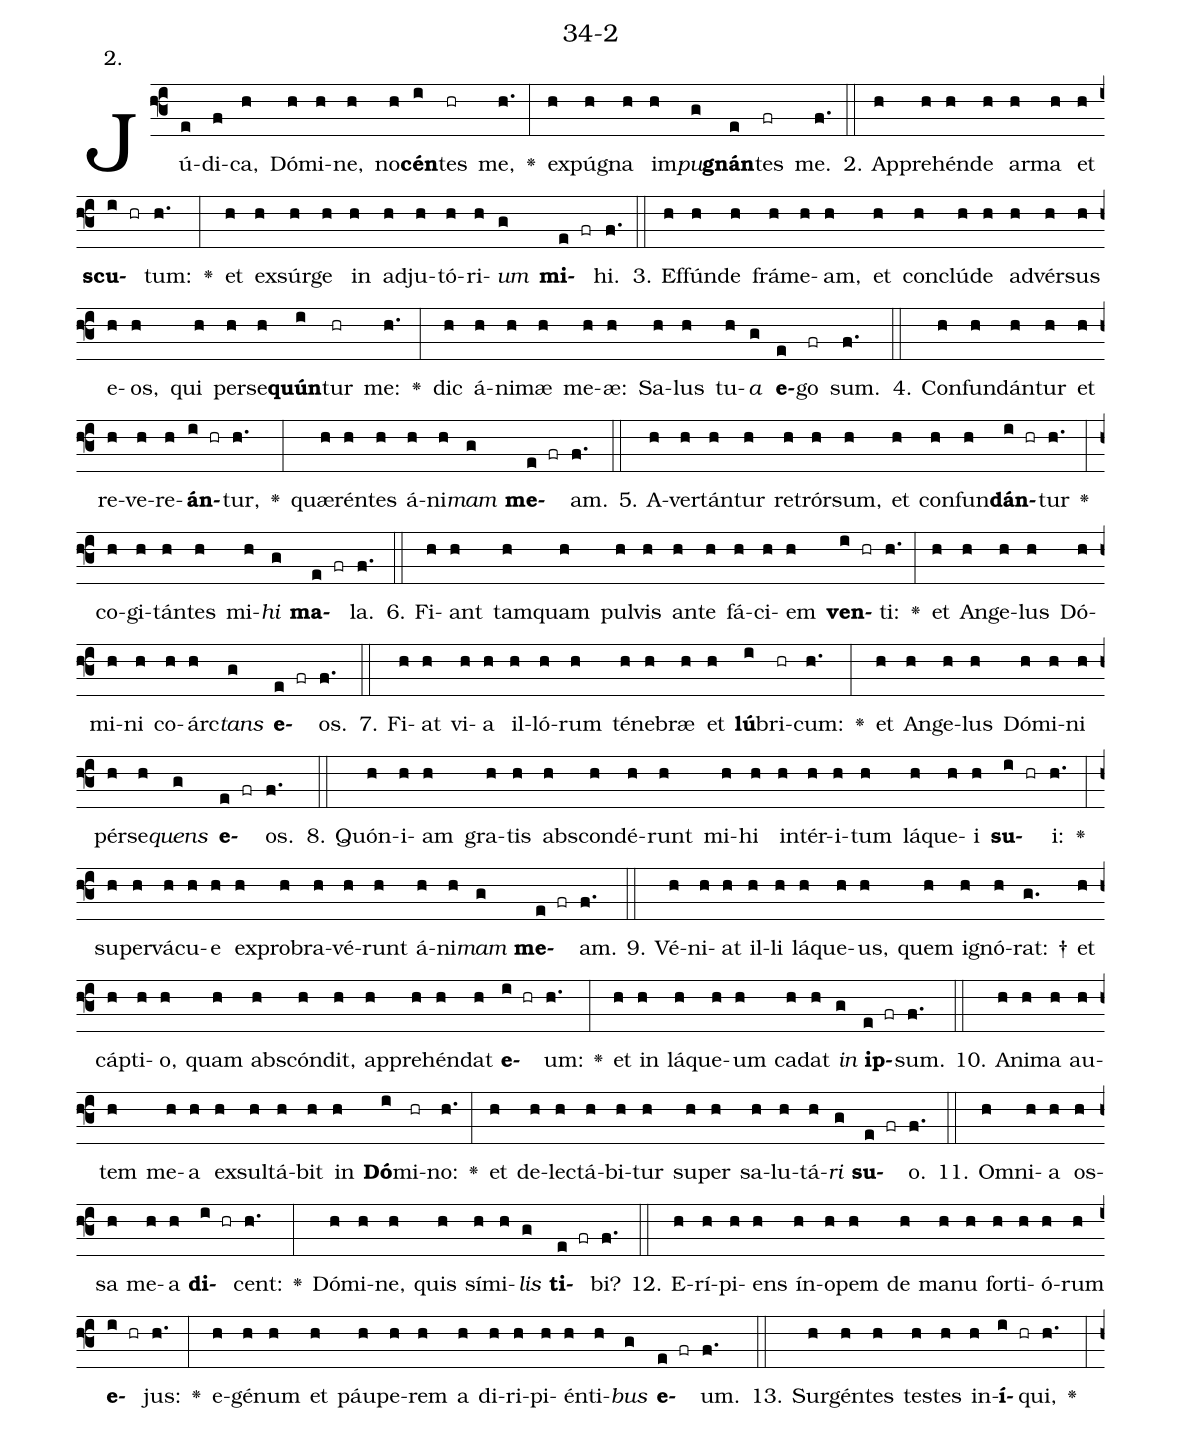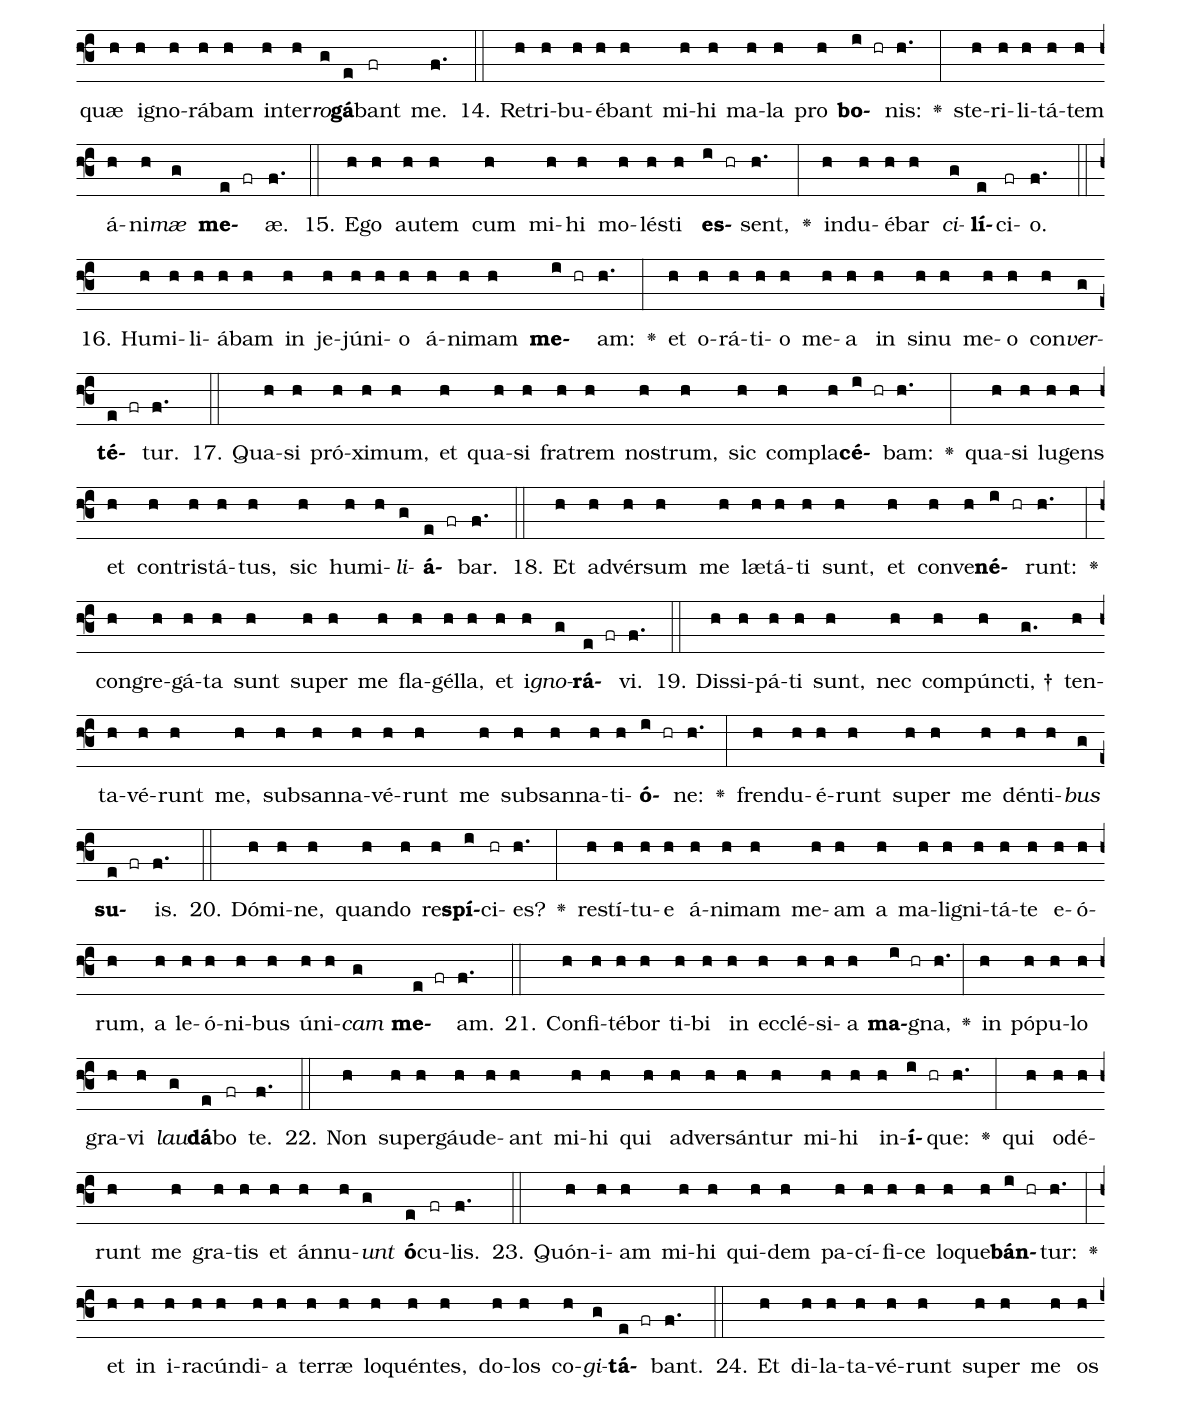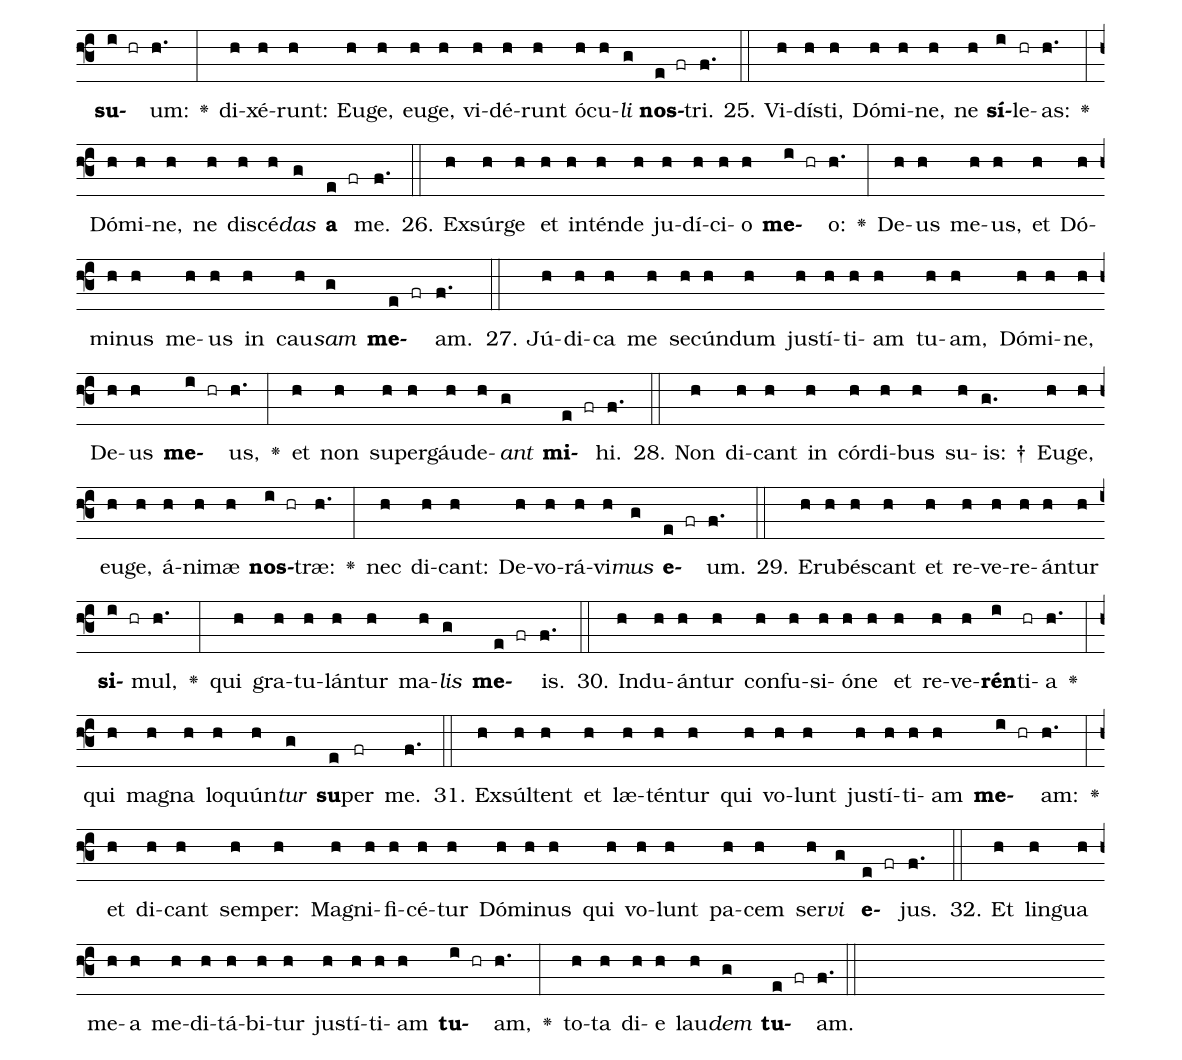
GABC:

name: 34-2;
annotation: 2.;
%%
(f3)Jú(e)di(f)ca,(h) Dó(h)mi(h)ne,(h) no(h)<b>cén</b>(i)tes(hr) me,(h.) <v>\greheightstar</v>(:) ex(h)pú(h)gna(h) im(h)<i>pu</i>(g)<b>gnán</b>(e)tes(fr) me.(f.) (::)
2. Ap(h)pre(h)hén(h)de(h) ar(h)ma(h) et(h) <b>scu</b>(i hr)tum:(h.) <v>\greheightstar</v>(:) et(h) ex(h)súr(h)ge(h) in(h) ad(h)ju(h)tó(h)ri(h)<i>um</i>(g) <b>mi</b>(e fr)hi.(f.) (::)
3. Ef(h)fún(h)de(h) frá(h)me(h)am,(h) et(h) con(h)clú(h)de(h) ad(h)vér(h)sus(h) e(h)os,(h) qui(h) per(h)se(h)<b>quún</b>(i)tur(hr) me:(h.) <v>\greheightstar</v>(:) dic(h) á(h)ni(h)mæ(h) me(h)æ:(h) Sa(h)lus(h) tu(h)<i>a</i>(g) <b>e</b>(e)go(fr) sum.(f.) (::)
4. Con(h)fun(h)dán(h)tur(h) et(h) re(h)ve(h)re(h)<b>án</b>(i hr)tur,(h.) <v>\greheightstar</v>(:) quæ(h)rén(h)tes(h) á(h)ni(h)<i>mam</i>(g) <b>me</b>(e fr)am.(f.) (::)
5. A(h)ver(h)tán(h)tur(h) re(h)trór(h)sum,(h) et(h) con(h)fun(h)<b>dán</b>(i hr)tur(h.) <v>\greheightstar</v>(:) co(h)gi(h)tán(h)tes(h) mi(h)<i>hi</i>(g) <b>ma</b>(e fr)la.(f.) (::)
6. Fi(h)ant(h) tam(h)quam(h) pul(h)vis(h) an(h)te(h) fá(h)ci(h)em(h) <b>ven</b>(i hr)ti:(h.) <v>\greheightstar</v>(:) et(h) An(h)ge(h)lus(h) Dó(h)mi(h)ni(h) co(h)árc(h)<i>tans</i>(g) <b>e</b>(e fr)os.(f.) (::)
7. Fi(h)at(h) vi(h)a(h) il(h)ló(h)rum(h) té(h)ne(h)bræ(h) et(h) <b>lú</b>(i)bri(hr)cum:(h.) <v>\greheightstar</v>(:) et(h) An(h)ge(h)lus(h) Dó(h)mi(h)ni(h) pér(h)se(h)<i>quens</i>(g) <b>e</b>(e fr)os.(f.) (::)
8. Quón(h)i(h)am(h) gra(h)tis(h) abs(h)con(h)dé(h)runt(h) mi(h)hi(h) in(h)tér(h)i(h)tum(h) lá(h)que(h)i(h) <b>su</b>(i hr)i:(h.) <v>\greheightstar</v>(:) su(h)per(h)vá(h)cu(h)e(h) ex(h)pro(h)bra(h)vé(h)runt(h) á(h)ni(h)<i>mam</i>(g) <b>me</b>(e fr)am.(f.) (::)
9. Vé(h)ni(h)at(h) il(h)li(h) lá(h)que(h)us,(h) quem(h) i(h)gnó(h)rat: †(g.) et(h) cáp(h)ti(h)o,(h) quam(h) abs(h)cón(h)dit,(h) ap(h)pre(h)hén(h)dat(h) <b>e</b>(i hr)um:(h.) <v>\greheightstar</v>(:) et(h) in(h) lá(h)que(h)um(h) ca(h)dat(h) <i>in</i>(g) <b>ip</b>(e fr)sum.(f.) (::)
10. A(h)ni(h)ma(h) au(h)tem(h) me(h)a(h) ex(h)sul(h)tá(h)bit(h) in(h) <b>Dó</b>(i)mi(hr)no:(h.) <v>\greheightstar</v>(:) et(h) de(h)lec(h)tá(h)bi(h)tur(h) su(h)per(h) sa(h)lu(h)tá(h)<i>ri</i>(g) <b>su</b>(e fr)o.(f.) (::)
11. Om(h)ni(h)a(h) os(h)sa(h) me(h)a(h) <b>di</b>(i hr)cent:(h.) <v>\greheightstar</v>(:) Dó(h)mi(h)ne,(h) quis(h) sí(h)mi(h)<i>lis</i>(g) <b>ti</b>(e fr)bi?(f.) (::)
12. E(h)rí(h)pi(h)ens(h) ín(h)o(h)pem(h) de(h) ma(h)nu(h) for(h)ti(h)ó(h)rum(h) <b>e</b>(i hr)jus:(h.) <v>\greheightstar</v>(:) e(h)gé(h)num(h) et(h) páu(h)pe(h)rem(h) a(h) di(h)ri(h)pi(h)én(h)ti(h)<i>bus</i>(g) <b>e</b>(e fr)um.(f.) (::)
13. Sur(h)gén(h)tes(h) tes(h)tes(h) in(h)<b>í</b>(i hr)qui,(h.) <v>\greheightstar</v>(:) quæ(h) i(h)gno(h)rá(h)bam(h) in(h)ter(h)<i>ro</i>(g)<b>gá</b>(e)bant(fr) me.(f.) (::)
14. Re(h)tri(h)bu(h)é(h)bant(h) mi(h)hi(h) ma(h)la(h) pro(h) <b>bo</b>(i hr)nis:(h.) <v>\greheightstar</v>(:) ste(h)ri(h)li(h)tá(h)tem(h) á(h)ni(h)<i>mæ</i>(g) <b>me</b>(e fr)æ.(f.) (::)
15. E(h)go(h) au(h)tem(h) cum(h) mi(h)hi(h) mo(h)lés(h)ti(h) <b>es</b>(i hr)sent,(h.) <v>\greheightstar</v>(:) ind(h)u(h)é(h)bar(h) <i>ci</i>(g)<b>lí</b>(e)ci(fr)o.(f.) (::)
16. Hu(h)mi(h)li(h)á(h)bam(h) in(h) je(h)jú(h)ni(h)o(h) á(h)ni(h)mam(h) <b>me</b>(i hr)am:(h.) <v>\greheightstar</v>(:) et(h) o(h)rá(h)ti(h)o(h) me(h)a(h) in(h) si(h)nu(h) me(h)o(h) con(h)<i>ver</i>(g)<b>té</b>(e fr)tur.(f.) (::)
17. Qua(h)si(h) pró(h)xi(h)mum,(h) et(h) qua(h)si(h) fra(h)trem(h) nos(h)trum,(h) sic(h) com(h)pla(h)<b>cé</b>(i hr)bam:(h.) <v>\greheightstar</v>(:) qua(h)si(h) lu(h)gens(h) et(h) con(h)tris(h)tá(h)tus,(h) sic(h) hu(h)mi(h)<i>li</i>(g)<b>á</b>(e fr)bar.(f.) (::)
18. Et(h) ad(h)vér(h)sum(h) me(h) læ(h)tá(h)ti(h) sunt,(h) et(h) con(h)ve(h)<b>né</b>(i hr)runt:(h.) <v>\greheightstar</v>(:) con(h)gre(h)gá(h)ta(h) sunt(h) su(h)per(h) me(h) fla(h)gél(h)la,(h) et(h) i(h)<i>gno</i>(g)<b>rá</b>(e fr)vi.(f.) (::)
19. Dis(h)si(h)pá(h)ti(h) sunt,(h) nec(h) com(h)púnc(h)ti, †(g.) ten(h)ta(h)vé(h)runt(h) me,(h) sub(h)san(h)na(h)vé(h)runt(h) me(h) sub(h)san(h)na(h)ti(h)<b>ó</b>(i hr)ne:(h.) <v>\greheightstar</v>(:) fren(h)du(h)é(h)runt(h) su(h)per(h) me(h) dén(h)ti(h)<i>bus</i>(g) <b>su</b>(e fr)is.(f.) (::)
20. Dó(h)mi(h)ne,(h) quan(h)do(h) re(h)<b>spí</b>(i)ci(hr)es?(h.) <v>\greheightstar</v>(:) re(h)stí(h)tu(h)e(h) á(h)ni(h)mam(h) me(h)am(h) a(h) ma(h)li(h)gni(h)tá(h)te(h) e(h)ó(h)rum,(h) a(h) le(h)ó(h)ni(h)bus(h) ú(h)ni(h)<i>cam</i>(g) <b>me</b>(e fr)am.(f.) (::)
21. Con(h)fi(h)té(h)bor(h) ti(h)bi(h) in(h) ec(h)clé(h)si(h)a(h) <b>ma</b>(i hr)gna,(h.) <v>\greheightstar</v>(:) in(h) pó(h)pu(h)lo(h) gra(h)vi(h) <i>lau</i>(g)<b>dá</b>(e)bo(fr) te.(f.) (::)
22. Non(h) su(h)per(h)gáu(h)de(h)ant(h) mi(h)hi(h) qui(h) ad(h)ver(h)sán(h)tur(h) mi(h)hi(h) in(h)<b>í</b>(i hr)que:(h.) <v>\greheightstar</v>(:) qui(h) o(h)dé(h)runt(h) me(h) gra(h)tis(h) et(h) án(h)nu(h)<i>unt</i>(g) <b>ó</b>(e)cu(fr)lis.(f.) (::)
23. Quón(h)i(h)am(h) mi(h)hi(h) qui(h)dem(h) pa(h)cí(h)fi(h)ce(h) lo(h)que(h)<b>bán</b>(i hr)tur:(h.) <v>\greheightstar</v>(:) et(h) in(h) i(h)ra(h)cún(h)di(h)a(h) ter(h)ræ(h) lo(h)quén(h)tes,(h) do(h)los(h) co(h)<i>gi</i>(g)<b>tá</b>(e fr)bant.(f.) (::)
24. Et(h) di(h)la(h)ta(h)vé(h)runt(h) su(h)per(h) me(h) os(h) <b>su</b>(i hr)um:(h.) <v>\greheightstar</v>(:) di(h)xé(h)runt:(h) Eu(h)ge,(h) eu(h)ge,(h) vi(h)dé(h)runt(h) ó(h)cu(h)<i>li</i>(g) <b>nos</b>(e fr)tri.(f.) (::)
25. Vi(h)dís(h)ti,(h) Dó(h)mi(h)ne,(h) ne(h) <b>sí</b>(i)le(hr)as:(h.) <v>\greheightstar</v>(:) Dó(h)mi(h)ne,(h) ne(h) di(h)scé(h)<i>das</i>(g) <b>a</b>(e fr) me.(f.) (::)
26. Ex(h)súr(h)ge(h) et(h) in(h)tén(h)de(h) ju(h)dí(h)ci(h)o(h) <b>me</b>(i hr)o:(h.) <v>\greheightstar</v>(:) De(h)us(h) me(h)us,(h) et(h) Dó(h)mi(h)nus(h) me(h)us(h) in(h) cau(h)<i>sam</i>(g) <b>me</b>(e fr)am.(f.) (::)
27. Jú(h)di(h)ca(h) me(h) se(h)cún(h)dum(h) jus(h)tí(h)ti(h)am(h) tu(h)am,(h) Dó(h)mi(h)ne,(h) De(h)us(h) <b>me</b>(i hr)us,(h.) <v>\greheightstar</v>(:) et(h) non(h) su(h)per(h)gáu(h)de(h)<i>ant</i>(g) <b>mi</b>(e fr)hi.(f.) (::)
28. Non(h) di(h)cant(h) in(h) cór(h)di(h)bus(h) su(h)is: †(g.) Eu(h)ge,(h) eu(h)ge,(h) á(h)ni(h)mæ(h) <b>nos</b>(i hr)træ:(h.) <v>\greheightstar</v>(:) nec(h) di(h)cant:(h) De(h)vo(h)rá(h)vi(h)<i>mus</i>(g) <b>e</b>(e fr)um.(f.) (::)
29. E(h)ru(h)bés(h)cant(h) et(h) re(h)ve(h)re(h)án(h)tur(h) <b>si</b>(i hr)mul,(h.) <v>\greheightstar</v>(:) qui(h) gra(h)tu(h)lán(h)tur(h) ma(h)<i>lis</i>(g) <b>me</b>(e fr)is.(f.) (::)
30. Ind(h)u(h)án(h)tur(h) con(h)fu(h)si(h)ó(h)ne(h) et(h) re(h)ve(h)<b>rén</b>(i)ti(hr)a(h.) <v>\greheightstar</v>(:) qui(h) ma(h)gna(h) lo(h)quún(h)<i>tur</i>(g) <b>su</b>(e)per(fr) me.(f.) (::)
31. Ex(h)súl(h)tent(h) et(h) læ(h)tén(h)tur(h) qui(h) vo(h)lunt(h) jus(h)tí(h)ti(h)am(h) <b>me</b>(i hr)am:(h.) <v>\greheightstar</v>(:) et(h) di(h)cant(h) sem(h)per:(h) Ma(h)gni(h)fi(h)cé(h)tur(h) Dó(h)mi(h)nus(h) qui(h) vo(h)lunt(h) pa(h)cem(h) ser(h)<i>vi</i>(g) <b>e</b>(e fr)jus.(f.) (::)
32. Et(h) lin(h)gua(h) me(h)a(h) me(h)di(h)tá(h)bi(h)tur(h) jus(h)tí(h)ti(h)am(h) <b>tu</b>(i hr)am,(h.) <v>\greheightstar</v>(:) to(h)ta(h) di(h)e(h) lau(h)<i>dem</i>(g) <b>tu</b>(e fr)am.(f.) (::)
